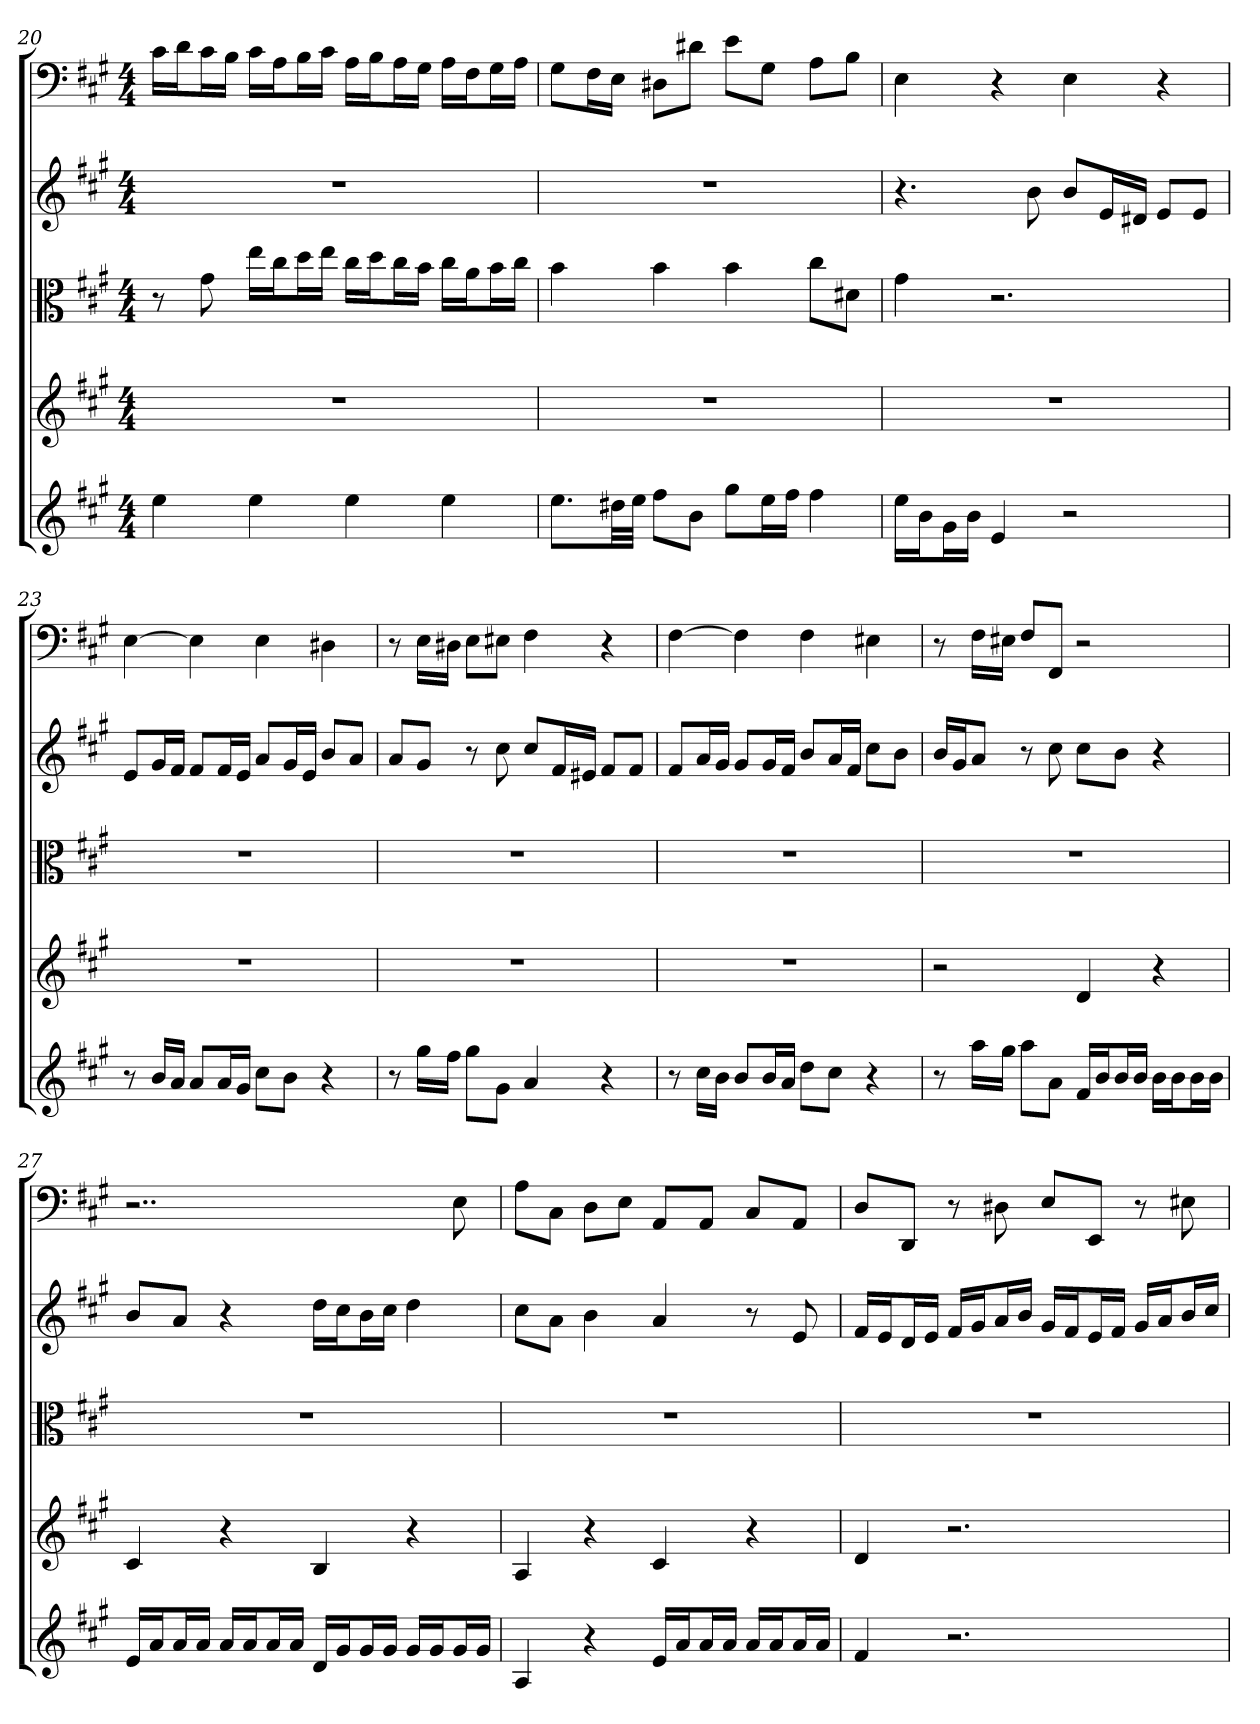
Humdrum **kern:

**kern	**kern	**kern	**kern	**kern
*part5	*part4	*part3	*part2	*part1
*staff5	*staff4	*staff3	*staff2	*staff1
*	*	*clefC3	*	*clefF4
*k[f#c#g#]	*k[f#c#g#]	*k[f#c#g#]	*k[f#c#g#]	*k[f#c#g#]
*A:	*A:	*A:	*A:	*A:
*M4/4	*M4/4	*M4/4	*M4/4	*M4/4
=20	=20	=20	=20	=20
4ee	1r	8r	1r	16c#\LL
.	.	.	.	16d\J
.	.	8g#	.	16c#\L
.	.	.	.	16B\JJ
4ee	.	16ee\LL	.	16c#\LL
.	.	16cc#\J	.	16A\J
.	.	16dd\L	.	16B\L
.	.	16ee\JJ	.	16c#\JJ
4ee	.	16cc#\LL	.	16A\LL
.	.	16dd\J	.	16B\J
.	.	16cc#\L	.	16A\L
.	.	16b\JJ	.	16G#\JJ
4ee	.	16cc#\LL	.	16A\LL
.	.	16a\J	.	16F#\J
.	.	16b\L	.	16G#\L
.	.	16cc#\JJ	.	16A\JJ
=21	=21	=21	=21	=21
8.eeL	1r	4b	1r	8G#\L
.	.	.	.	16F#\L
32dd#XLL	.	.	.	16E\JJ
32eeJJJ	.	.	.	.
8ff#L	.	4b	.	8D#X\L
8bJ	.	.	.	8d#X\J
8gg#L	.	4b	.	8e\L
16eeL	.	.	.	8G#\J
16ff#JJ	.	.	.	.
4ff#	.	8cc#\L	.	8A\L
.	.	8d#X\J	.	8B\J
=22	=22	=22	=22	=22
16eeLL	1r	4g#	4.r	4E
16bJ	.	.	.	.
16g#L	.	.	.	.
16bJJ	.	.	.	.
4e	.	2.r	.	4r
.	.	.	8b	.
2r	.	.	8bL	4E
.	.	.	16eL	.
.	.	.	16d#XJJ	.
.	.	.	8eL	4r
.	.	.	8eJ	.
=23	=23	=23	=23	=23
8r	1r	1r	8eL	[4E
16bLL	.	.	16g#L	.
16aJJ	.	.	16f#JJ	.
8aL	.	.	8f#L	4E]
16aL	.	.	16f#L	.
16g#JJ	.	.	16eJJ	.
8cc#L	.	.	8aL	4E
8bJ	.	.	16g#L	.
.	.	.	16eJJ	.
4r	.	.	8bL	4D#X
.	.	.	8aJ	.
=24	=24	=24	=24	=24
8r	1r	1r	8aL	8r
16gg#LL	.	.	8g#J	16E\LL
16ff#JJ	.	.	.	16D#X\JJ
8gg#L	.	.	8r	8E\L
8g#J	.	.	8cc#	8E#X\J
4a	.	.	8cc#L	4F#
.	.	.	16f#L	.
.	.	.	16e#XJJ	.
4r	.	.	8f#L	4r
.	.	.	8f#J	.
=25	=25	=25	=25	=25
8r	1r	1r	8f#L	[4F#
16cc#LL	.	.	16aL	.
16bJJ	.	.	16g#JJ	.
8bL	.	.	8g#L	4F#]
16bL	.	.	16g#L	.
16aJJ	.	.	16f#JJ	.
8ddL	.	.	8bL	4F#
8cc#J	.	.	16aL	.
.	.	.	16f#JJ	.
4r	.	.	8cc#L	4E#X
.	.	.	8bJ	.
=26	=26	=26	=26	=26
8r	2r	1r	16bLL	8r
.	.	.	16g#J	.
16aaLL	.	.	8aJ	16F#\LL
16gg#JJ	.	.	.	16E#X\JJ
8aaL	.	.	8r	8F#/L
8aJ	.	.	8cc#	8FF#/J
16f#LL	4d	.	8cc#L	2r
16bJ	.	.	.	.
16bL	.	.	8bJ	.
16bJJ	.	.	.	.
16bLL	4r	.	4r	.
16bJ	.	.	.	.
16bL	.	.	.	.
16bJJ	.	.	.	.
=27	=27	=27	=27	=27
16eLL	4c#	1r	8bL	2..r
16aJ	.	.	.	.
16aL	.	.	8aJ	.
16aJJ	.	.	.	.
16aLL	4r	.	4r	.
16aJ	.	.	.	.
16aL	.	.	.	.
16aJJ	.	.	.	.
16dLL	4B	.	16ddLL	.
16g#J	.	.	16cc#J	.
16g#L	.	.	16bL	.
16g#JJ	.	.	16cc#JJ	.
16g#LL	4r	.	4dd	.
16g#J	.	.	.	.
16g#L	.	.	.	8E
16g#JJ	.	.	.	.
=28	=28	=28	=28	=28
4A	4A	1r	8cc#L	8A\L
.	.	.	8aJ	8C#\J
4r	4r	.	4b	8D\L
.	.	.	.	8E\J
16eLL	4c#	.	4a	8AA/L
16aJ	.	.	.	.
16aL	.	.	.	8AA/J
16aJJ	.	.	.	.
16aLL	4r	.	8r	8C#/L
16aJ	.	.	.	.
16aL	.	.	8e	8AA/J
16aJJ	.	.	.	.
=29	=29	=29	=29	=29
4f#	4d	1r	16f#LL	8D/L
.	.	.	16eJ	.
.	.	.	16dL	8DD/J
.	.	.	16eJJ	.
2.r	2.r	.	16f#LL	8r
.	.	.	16g#J	.
.	.	.	16aL	8D#X
.	.	.	16bJJ	.
.	.	.	16g#LL	8E/L
.	.	.	16f#J	.
.	.	.	16eL	8EE/J
.	.	.	16f#JJ	.
.	.	.	16g#LL	8r
.	.	.	16aJ	.
.	.	.	16bL	8E#X
.	.	.	16cc#JJ	.
=	=	=	=	=
*-	*-	*-	*-	*-
